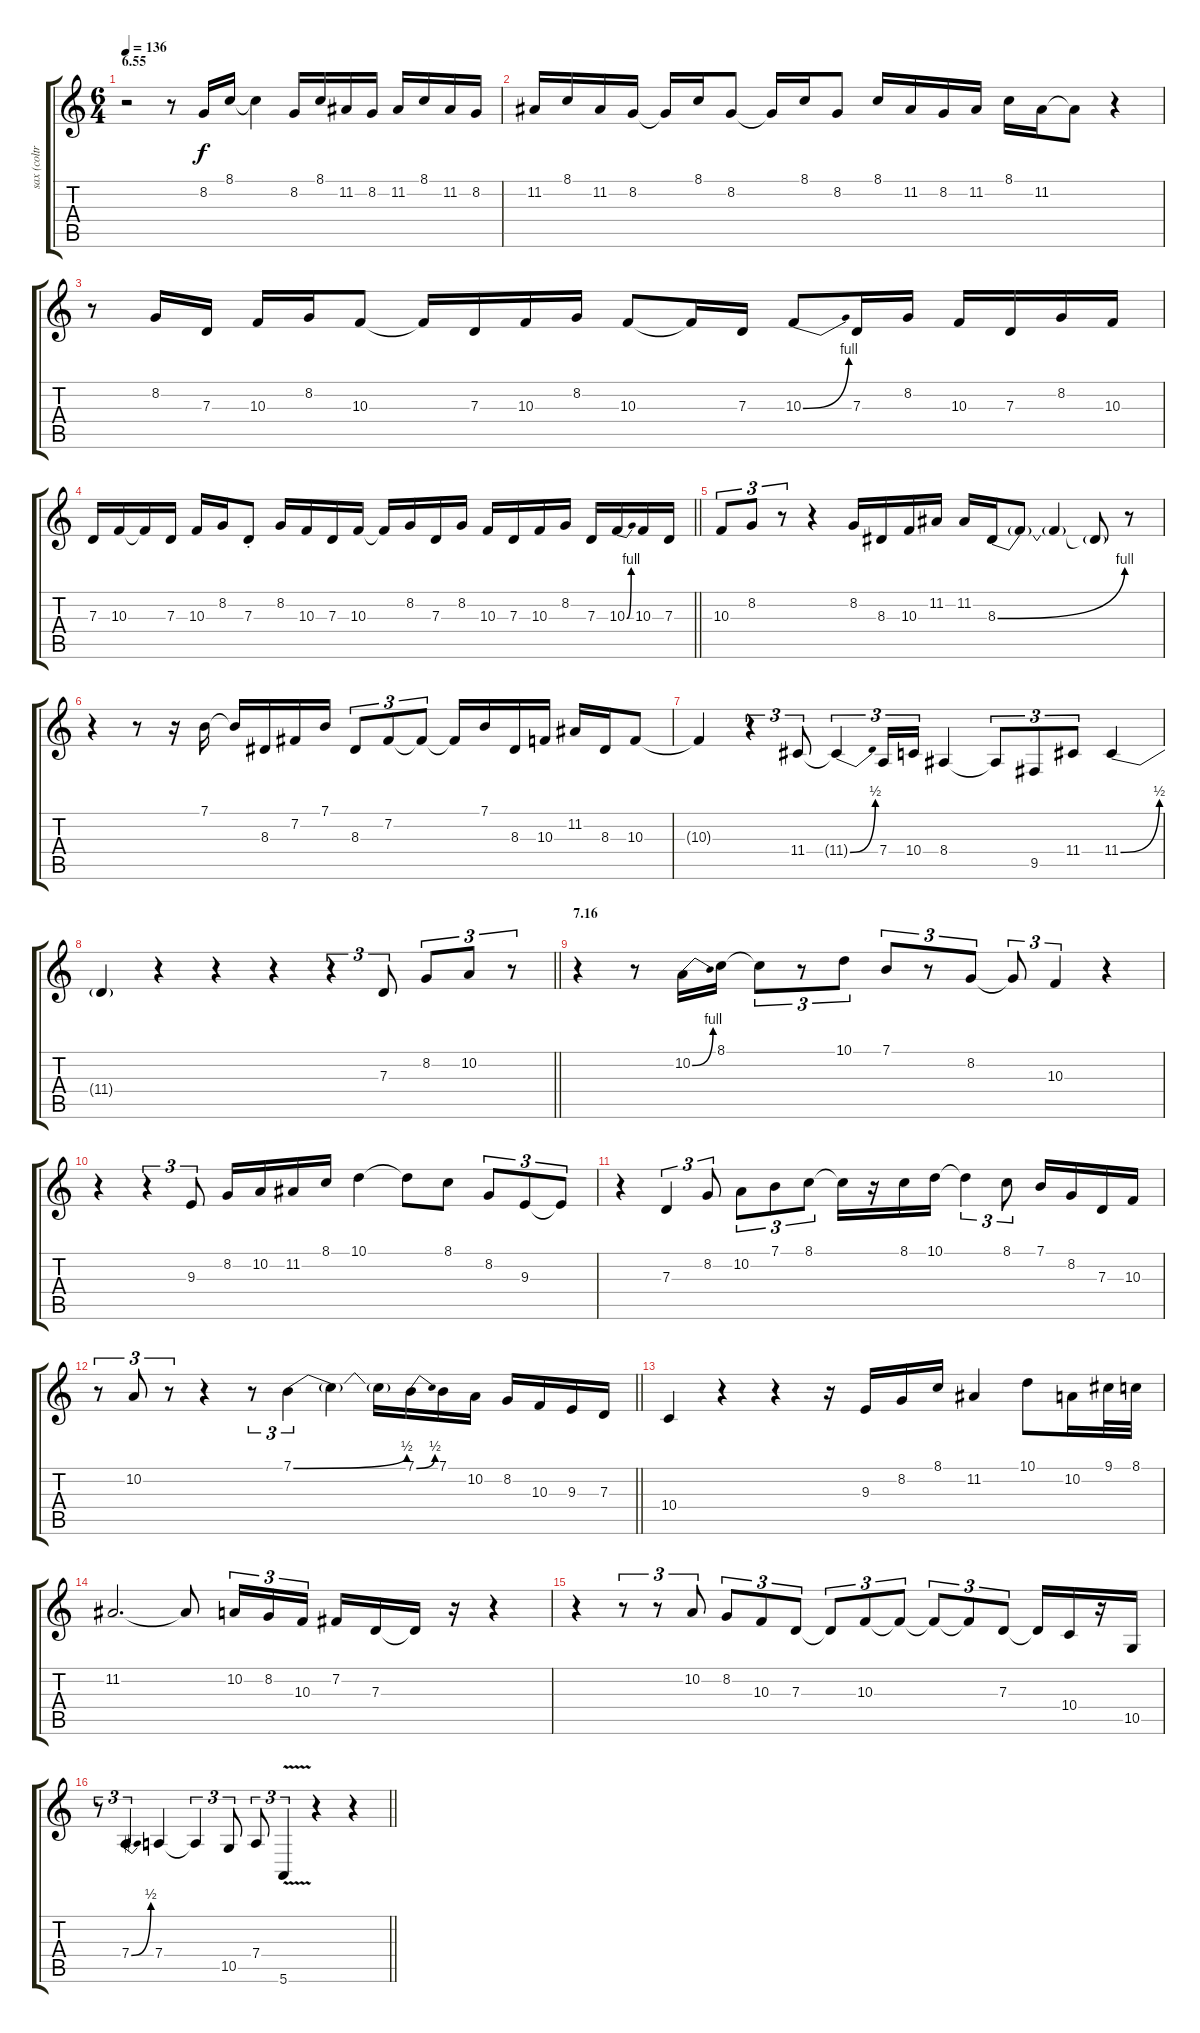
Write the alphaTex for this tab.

\track ("sax (coltrane)" "sax (coltr") {instrument tenorsax}
\staff {score tabs}
\tuning (E4 B3 G3 D3 A2 E2) {hide}
\ts (6 4)
\section ("" "6.55")
\tempo 136
\clef g2
\ks c
r.2{dy f} r.8 8.2.16 8.1.16 8.1{t}.4 8.2.16 8.1.16 11.2.16 8.2.16 11.2.16 8.1.16 11.2.16 8.2.16 |
11.2.16 8.1.16 11.2.16 8.2.16 8.2{t}.16 8.1.16 8.2.8 8.2{t}.16 8.1.16 8.2.8 8.1.16 11.2.16 8.2.16 11.2.16 8.1.16 11.2.16 11.2{t}.8 r.4 |
r.8 8.2.16 7.3.16 10.3.16 8.2.16 10.3.8 10.3{t}.16 7.3.16 10.3.16 8.2.16 10.3.8 10.3{t}.16 7.3.16 10.3{be (bend 0 0 60 4)}.8 7.3.16 8.2.16 10.3.16 7.3.16 8.2.16 10.3.16 |
\barLineRight lightlight
7.3.16 10.3.16 10.3{t}.16 7.3.16 10.3.16 8.2.16 7.3{st}.8 8.2.16 10.3.16 7.3.16 10.3.16 10.3{t}.16 8.2.16 7.3.16 8.2.16 10.3.16 7.3.16 10.3.16 8.2.16 7.3.16 10.3{be (bend 0 0 60 4)}.16 10.3.16 7.3.16 |
10.3.8{tu (3 2)} 8.2.8{tu (3 2)} r.8{tu (3 2)} r.4 8.2.16 8.3.16 10.3.16 11.2.16 11.2.16 8.3{be (bend 0 0 60 4)}.16 8.3{t}.8 8.3{t}.4 8.3{t}.8 r.8 |
r.4 r.8 r.16 7.1.16 7.1{t}.16 8.3.16 7.2.16 7.1.16 8.3.8{tu (3 2)} 7.2.8{tu (3 2)} 7.2{t}.8{tu (3 2)} 7.2{t}.16 7.1.16 8.3.16 10.3.16 11.2.16 8.3.16 10.3.8 |
10.3{t}.4 r.4{tu (3 2)} 11.4.8{tu (3 2)} 11.4{be (bend 0 0 60 2) t}.4{tu (3 2)} 7.4.16{tu (3 2)} 10.4.16{tu (3 2)} 8.4.4 8.4{t}.8{tu (3 2)} 9.5.8{tu (3 2)} 11.4.8{tu (3 2)} 11.4{be (bend 0 0 60 2)}.4 |
\barLineRight lightlight
11.4{t}.4 r.4 r.4 r.4 r.4{tu (3 2)} 7.3.8{tu (3 2)} 8.2.8{tu (3 2)} 10.2.8{tu (3 2)} r.8{tu (3 2)} |
\section ("" "7.16")
r.4 r.8 10.2{be (bend 0 0 60 4)}.16 8.1.16 8.1{t}.8{tu (3 2)} r.8{tu (3 2)} 10.1.8{tu (3 2)} 7.1.8{tu (3 2)} r.8{tu (3 2)} 8.2.8{tu (3 2)} 8.2{t}.8{tu (3 2)} 10.3.4{tu (3 2)} r.4 |
r.4 r.4{tu (3 2)} 9.3.8{tu (3 2)} 8.2.16 10.2.16 11.2.16 8.1.16 10.1.4 10.1{t}.8 8.1.8 8.2.8{tu (3 2)} 9.3.8{tu (3 2)} 9.3{t}.8{tu (3 2)} |
r.4 7.3.4{tu (3 2)} 8.2.8{tu (3 2)} 10.2.8{tu (3 2)} 7.1.8{tu (3 2)} 8.1.8{tu (3 2)} 8.1{t}.16 r.16 8.1.16 10.1.16 10.1{t}.4{tu (3 2)} 8.1.8{tu (3 2)} 7.1.16 8.2.16 7.3.16 10.3.16 |
\barLineRight lightlight
r.8{tu (3 2)} 10.2.8{tu (3 2)} r.8{tu (3 2)} r.4 r.8{tu (3 2)} 7.1{be (bend 0 0 60 2)}.4{tu (3 2)} 7.1{t}.4 7.1{t}.16 7.1{be (bend 0 0 60 2)}.16 7.1.16 10.2.16 8.2.16 10.3.16 9.3.16 7.3.16 |
10.4.4 r.4 r.4 r.16 9.3.16 8.2.16 8.1.16 11.2.4 10.1.8 10.2.16 9.1.32 8.1.32 |
11.2.2{d} 11.2{t}.8 10.2.16{tu (3 2)} 8.2.16{tu (3 2)} 10.3.16{tu (3 2) beam splitsecondary} 7.2.16 7.3.16 7.3{t}.16 r.16 r.4 |
r.4 r.8{tu (3 2)} r.8{tu (3 2)} 10.2.8{tu (3 2)} 8.2.8{tu (3 2)} 10.3.8{tu (3 2)} 7.3.8{tu (3 2)} 7.3{t}.8{tu (3 2)} 10.3.8{tu (3 2)} 10.3{t}.8{tu (3 2)} 10.3{t}.8{tu (3 2)} 10.3{t}.8{tu (3 2)} 7.3.8{tu (3 2)} 7.3{t}.16 10.4.16 r.16 10.5.16 |
\barLineRight lightlight
r.8{tu (3 2)} 7.4{be (bend 0 0 60 2)}.4{tu (3 2)} 7.4.4 7.4{t}.4{tu (3 2)} 10.5.8{tu (3 2)} 7.4.8{tu (3 2)} 5.6{v}.4{tu (3 2)} r.4 r.4
